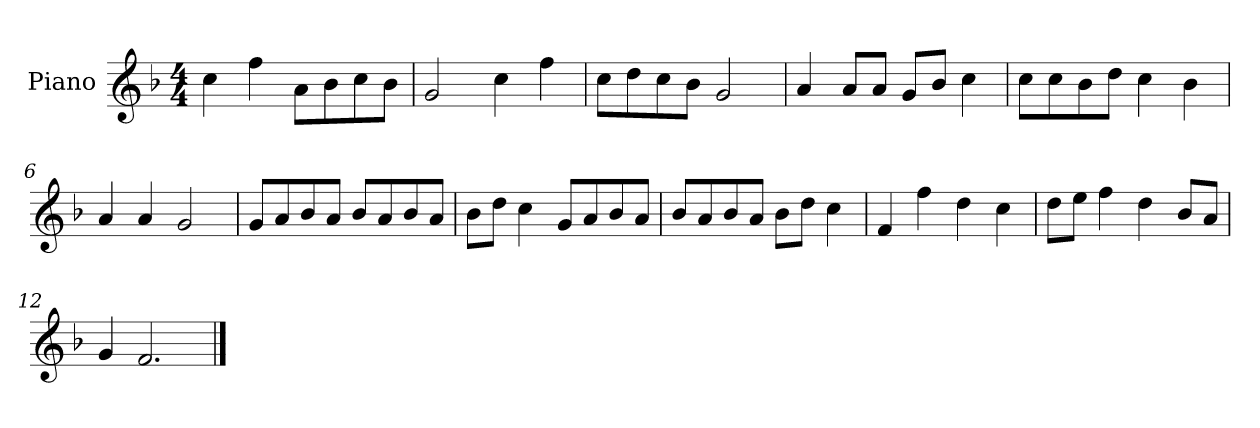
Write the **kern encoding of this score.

**kern
*part1
*staff1
*I"Piano
*I'P-no
*clefG2
*k[b-]
*M4/4
*MM90
=1
4cc\
4ff\
8a\L
8b-\
8cc\
8b-\J
=2
2g/
4cc\
4ff\
=3
8cc\L
8dd\
8cc\
8b-\J
2g/
=4
4a/
8a/L
8a/J
8g/L
8b-/J
4cc\
=5
8cc\L
8cc\
8b-\
8dd\J
4cc\
4b-\
=6
4a/
4a/
2g/
=7
8g/L
8a/
8b-/
8a/J
8b-/L
8a/
8b-/
8a/J
!!LO:LB:g=z
=8
8b-\L
8dd\J
4cc\
8g/L
8a/
8b-/
8a/J
=9
8b-/L
8a/
8b-/
8a/J
8b-\L
8dd\J
4cc\
=10
4f/
4ff\
4dd\
4cc\
=11
8dd\L
8ee\J
4ff\
4dd\
8b-/L
8a/J
=12
4g/
2.f/
==
*-
